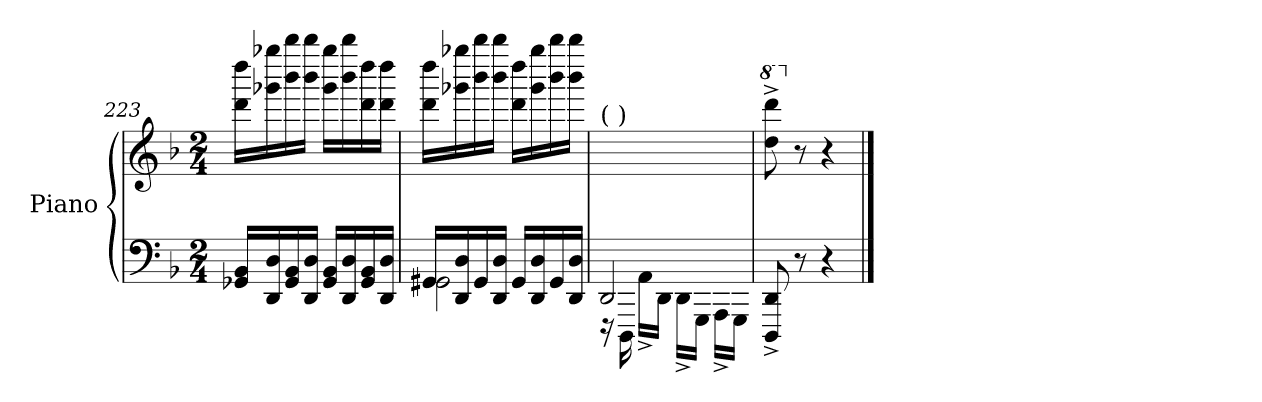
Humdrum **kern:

**kern	**kern	**dynam
*part1	*part1	*part1
*staff2	*staff1	*staff1/2
*I"Piano	*	*
*I'Pno	*	*
!!LO:LB:g=z
*clefF4	*clefG2	*
*k[b-]	*k[b-]	*
*M2/4	*M2/4	*
=223	=223	=223
16GG-X/ 16BB-/LL	16ddd\ 16dddd\LL	.
16DD/ 16D/	16ggg-X\ 16gggg-X\	.
16GG-/ 16BB-/	16bbb-\ 16bbbb-\	.
16DD/ 16D/JJ	16bbb-\ 16bbbb-\JJ	.
16GG-/ 16BB-/LL	16ggg-\ 16gggg-\LL	.
16DD/ 16D/	16bbb-\ 16bbbb-\	.
16GG-/ 16BB-/	16ddd\ 16dddd\	.
16DD/ 16D/JJ	16ddd\ 16dddd\JJ	.
=224	=224	=224
*^	*	*
16GG#X/LL	2GG#\	16ddd\ 16dddd\LL	.
16DD/ 16D/	.	16ggg-X\ 16gggg-X\	.
16GG#/	.	16bbb-\ 16bbbb-\	.
16DD/ 16D/JJ	.	16bbb-\ 16bbbb-\JJ	.
16GG#/LL	.	16ddd\ 16dddd\LL	.
16DD/ 16D/	.	16ggg-\ 16gggg-\	.
16GG#/	.	16bbb-\ 16bbbb-\	.
16DD/ 16D/JJ	.	16bbb-\ 16bbbb-\JJ	.
=225	=225	=225	=225
!	!	!LO:TX:a:t=( )	!
2DD/	16rFFF	2ryy	.
.	16DDD\	.	.
.	16AA^\LL	.	.
.	16DD\JJ	.	.
.	16DD^\LL	.	.
.	16GGG\JJ	.	.
.	16AAA^\LL	.	.
.	16GGG\JJ	.	.
*v	*v	*	*
=226	=226	=226
*	*8va	*
*^	*	*
!	!	!	!LO:DY:b
*v	*v	*	*
8DDD/^ 8DD/^	8ddd\^ 8dddd\^	other-dynamics
*	*X8va	*
8r	8r	.
4r	4r	.
==	==	==
*-	*-	*-
